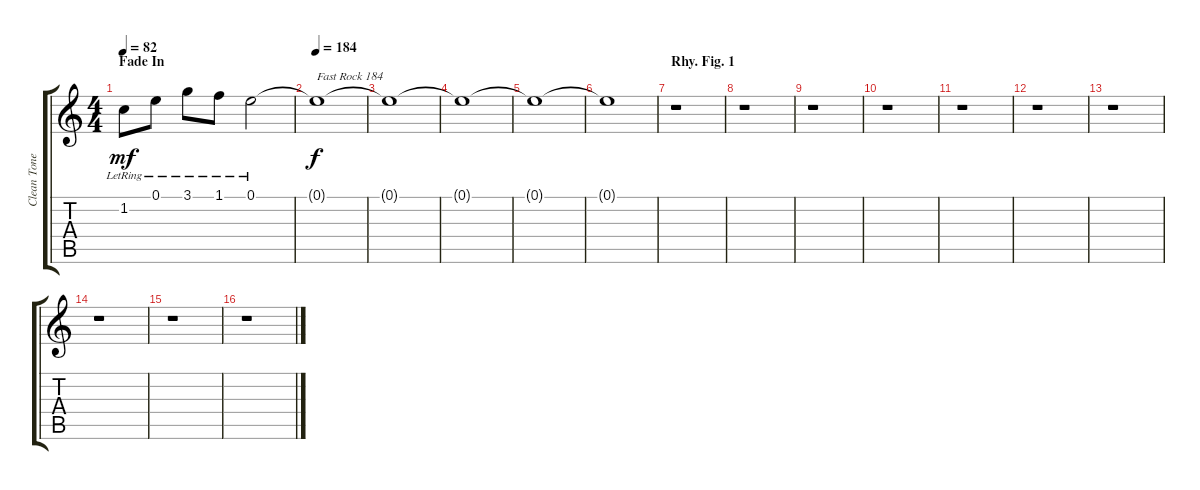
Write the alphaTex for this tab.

\track ("Clean Tone II  Arpeggio" "Clean Tone") {instrument acousticguitarsteel}
\staff {score tabs}
\tuning (E4 B3 G3 D3 A2 E2) {hide}
\ts (4 4)
\section ("" "Fade In")
\tempo 82
\clef g2
\ks c
1.2{lr}.8{dy mf} 0.1{lr}.8 3.1{lr}.8 1.1{lr}.8 0.1{lr}.2 |
\tempo 184
0.1{t}.1{txt "Fast Rock 184" dy f} |
0.1{t}.1 |
0.1{t}.1 |
0.1{t}.1 |
0.1{t}.1 |
\section ("" "Rhy. Fig. 1")
r.1 |
r.1 |
r.1 |
r.1 |
r.1 |
r.1 |
r.1 |
r.1 |
r.1 |
r.1
